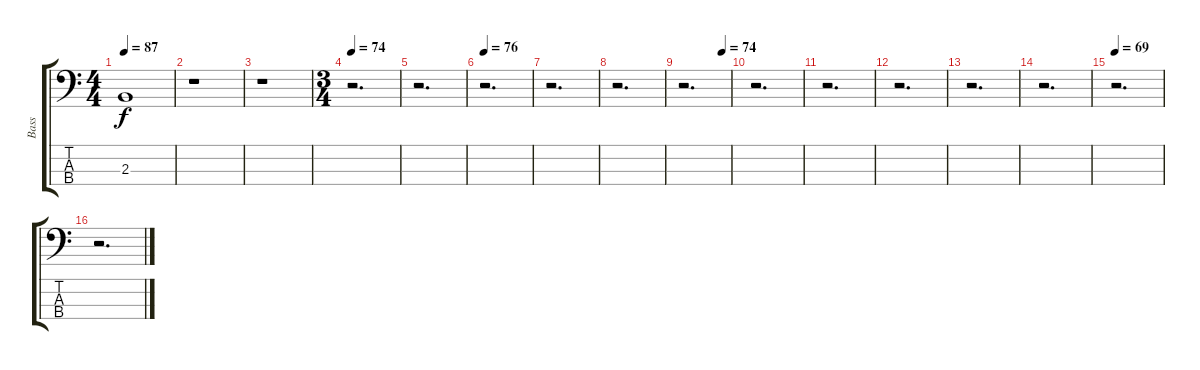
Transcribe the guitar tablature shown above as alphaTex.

\track ("Bass" "Bass") {instrument electricbassfinger}
\staff {score tabs}
\tuning (G2 D2 A1 E1) {hide}
\ts (4 4)
\tempo 87
\clef f4
\ks c
2.3{t}.1{dy f} |
r.1 |
r.1 |
\ts (3 4)
\tempo 74
r.2{d} |
r.2{d} |
\tempo 76
r.2{d} |
r.2{d} |
r.2{d} |
\tempo (74 0.8333333333333334)
r.2{d} |
r.2{d} |
r.2{d} |
r.2{d} |
r.2{d} |
r.2{d} |
\tempo 69
r.2{d} |
r.2{d}
